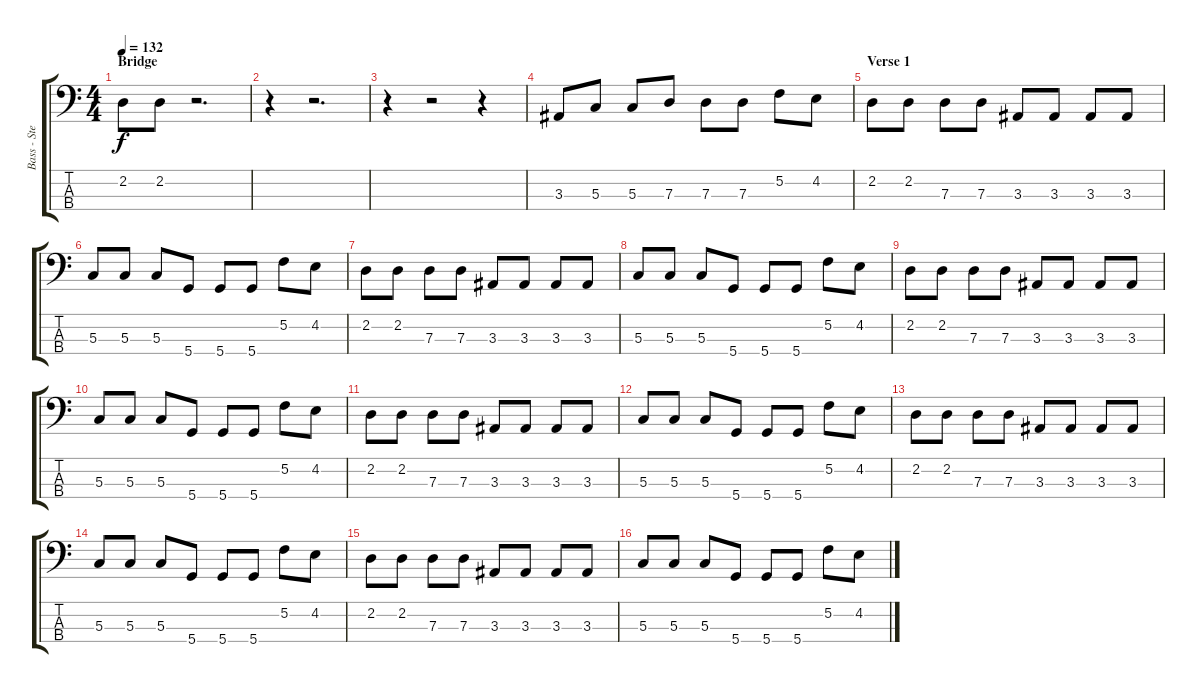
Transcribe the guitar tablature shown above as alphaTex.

\track ("Bass - Steve Dawson" "Bass - Ste") {instrument electricbassfinger}
\staff {score tabs}
\tuning (F2 C2 G1 D1) {hide}
\ts (4 4)
\section ("" "Bridge")
\tempo 132
\clef f4
\ks c
2.2.8{dy f} 2.2.8 r.2{d} |
r.4 r.2{d} |
r.4 r.2 r.4 |
3.3.8 5.3.8 5.3.8 7.3.8 7.3.8 7.3.8 5.2.8 4.2.8 |
\section ("" "Verse 1")
2.2.8 2.2.8 7.3.8 7.3.8 3.3.8 3.3.8 3.3.8 3.3.8 |
5.3.8 5.3.8 5.3.8 5.4.8 5.4.8 5.4.8 5.2.8 4.2.8 |
2.2.8 2.2.8 7.3.8 7.3.8 3.3.8 3.3.8 3.3.8 3.3.8 |
5.3.8 5.3.8 5.3.8 5.4.8 5.4.8 5.4.8 5.2.8 4.2.8 |
2.2.8 2.2.8 7.3.8 7.3.8 3.3.8 3.3.8 3.3.8 3.3.8 |
5.3.8 5.3.8 5.3.8 5.4.8 5.4.8 5.4.8 5.2.8 4.2.8 |
2.2.8 2.2.8 7.3.8 7.3.8 3.3.8 3.3.8 3.3.8 3.3.8 |
5.3.8 5.3.8 5.3.8 5.4.8 5.4.8 5.4.8 5.2.8 4.2.8 |
2.2.8 2.2.8 7.3.8 7.3.8 3.3.8 3.3.8 3.3.8 3.3.8 |
5.3.8 5.3.8 5.3.8 5.4.8 5.4.8 5.4.8 5.2.8 4.2.8 |
2.2.8 2.2.8 7.3.8 7.3.8 3.3.8 3.3.8 3.3.8 3.3.8 |
5.3.8 5.3.8 5.3.8 5.4.8 5.4.8 5.4.8 5.2.8 4.2.8
